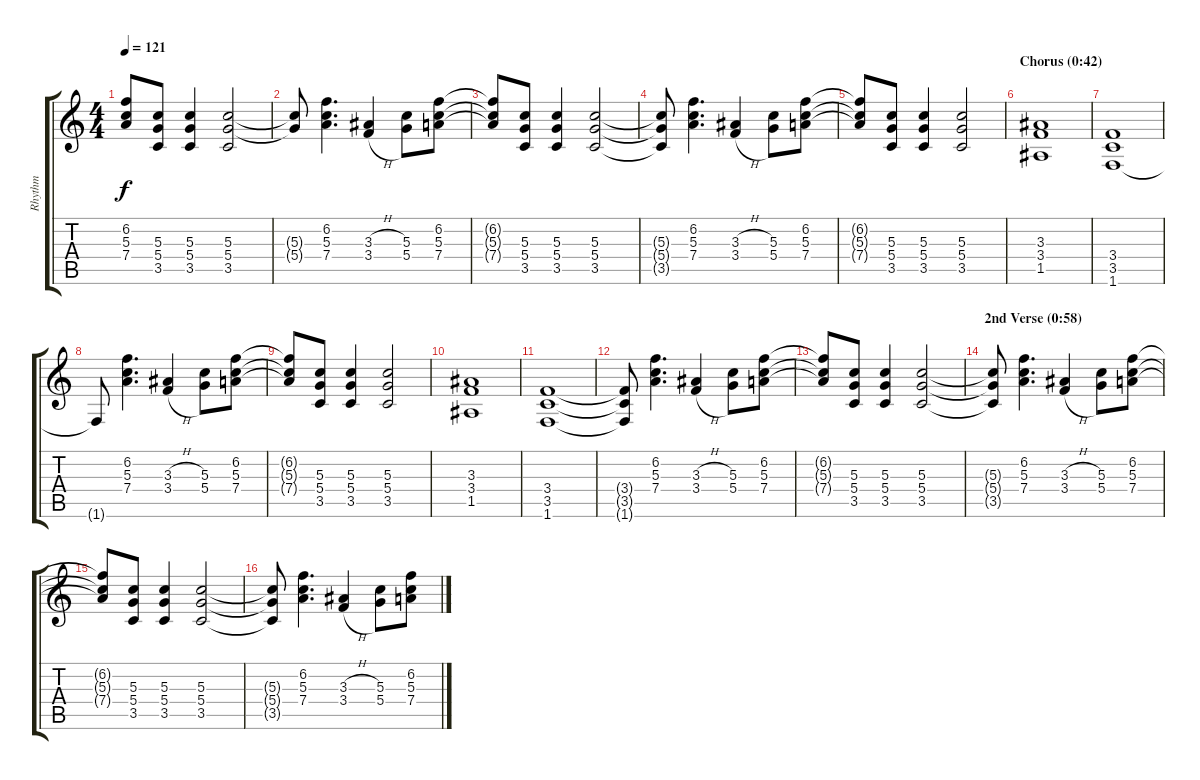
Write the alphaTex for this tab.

\track ("Rhythm" "Rhythm") {instrument overdrivenguitar}
\staff {score tabs}
\tuning (E4 B3 G3 D3 A2 E2) {hide}
\ts (4 4)
\tempo 121
\clef g2
\ks c
(6.2{t} 5.3{t} 7.4{t}).8{dy f} (5.3 5.4 3.5).8 (5.3 5.4 3.5).4 (5.3 5.4 3.5).2 |
(5.3{t} 5.4{t}).8 (6.2 5.3 7.4).4{d} (3.3{h} 3.4{h}).4 (5.3 5.4).8 (6.2 5.3 7.4).8 |
(6.2{t} 5.3{t} 7.4{t}).8 (5.3 5.4 3.5).8 (5.3 5.4 3.5).4 (5.3 5.4 3.5).2 |
(5.3{t} 5.4{t} 3.5{t}).8 (6.2 5.3 7.4).4{d} (3.3{h} 3.4{h}).4 (5.3 5.4).8 (6.2 5.3 7.4).8 |
(6.2{t} 5.3{t} 7.4{t}).8 (5.3 5.4 3.5).8 (5.3 5.4 3.5).4 (5.3 5.4 3.5).2 |
\section ("" "Chorus (0:42)")
(3.3 3.4 1.5).1 |
(3.4 3.5 1.6).1 |
1.6{t}.8 (6.2 5.3 7.4).4{d} (3.3{h} 3.4{h}).4 (5.3 5.4).8 (6.2 5.3 7.4).8 |
(6.2{t} 5.3{t} 7.4{t}).8 (5.3 5.4 3.5).8 (5.3 5.4 3.5).4 (5.3 5.4 3.5).2 |
(3.3 3.4 1.5).1 |
(3.4 3.5 1.6).1 |
(3.4{t} 3.5{t} 1.6{t}).8 (6.2 5.3 7.4).4{d} (3.3{h} 3.4{h}).4 (5.3 5.4).8 (6.2 5.3 7.4).8 |
(6.2{t} 5.3{t} 7.4{t}).8 (5.3 5.4 3.5).8 (5.3 5.4 3.5).4 (5.3 5.4 3.5).2 |
\section ("" "2nd Verse (0:58)")
(5.3{t} 5.4{t} 3.5{t}).8 (6.2 5.3 7.4).4{d} (3.3{h} 3.4{h}).4 (5.3 5.4).8 (6.2 5.3 7.4).8 |
(6.2{t} 5.3{t} 7.4{t}).8 (5.3 5.4 3.5).8 (5.3 5.4 3.5).4 (5.3 5.4 3.5).2 |
(5.3{t} 5.4{t} 3.5{t}).8 (6.2 5.3 7.4).4{d} (3.3{h} 3.4{h}).4 (5.3 5.4).8 (6.2 5.3 7.4).8
